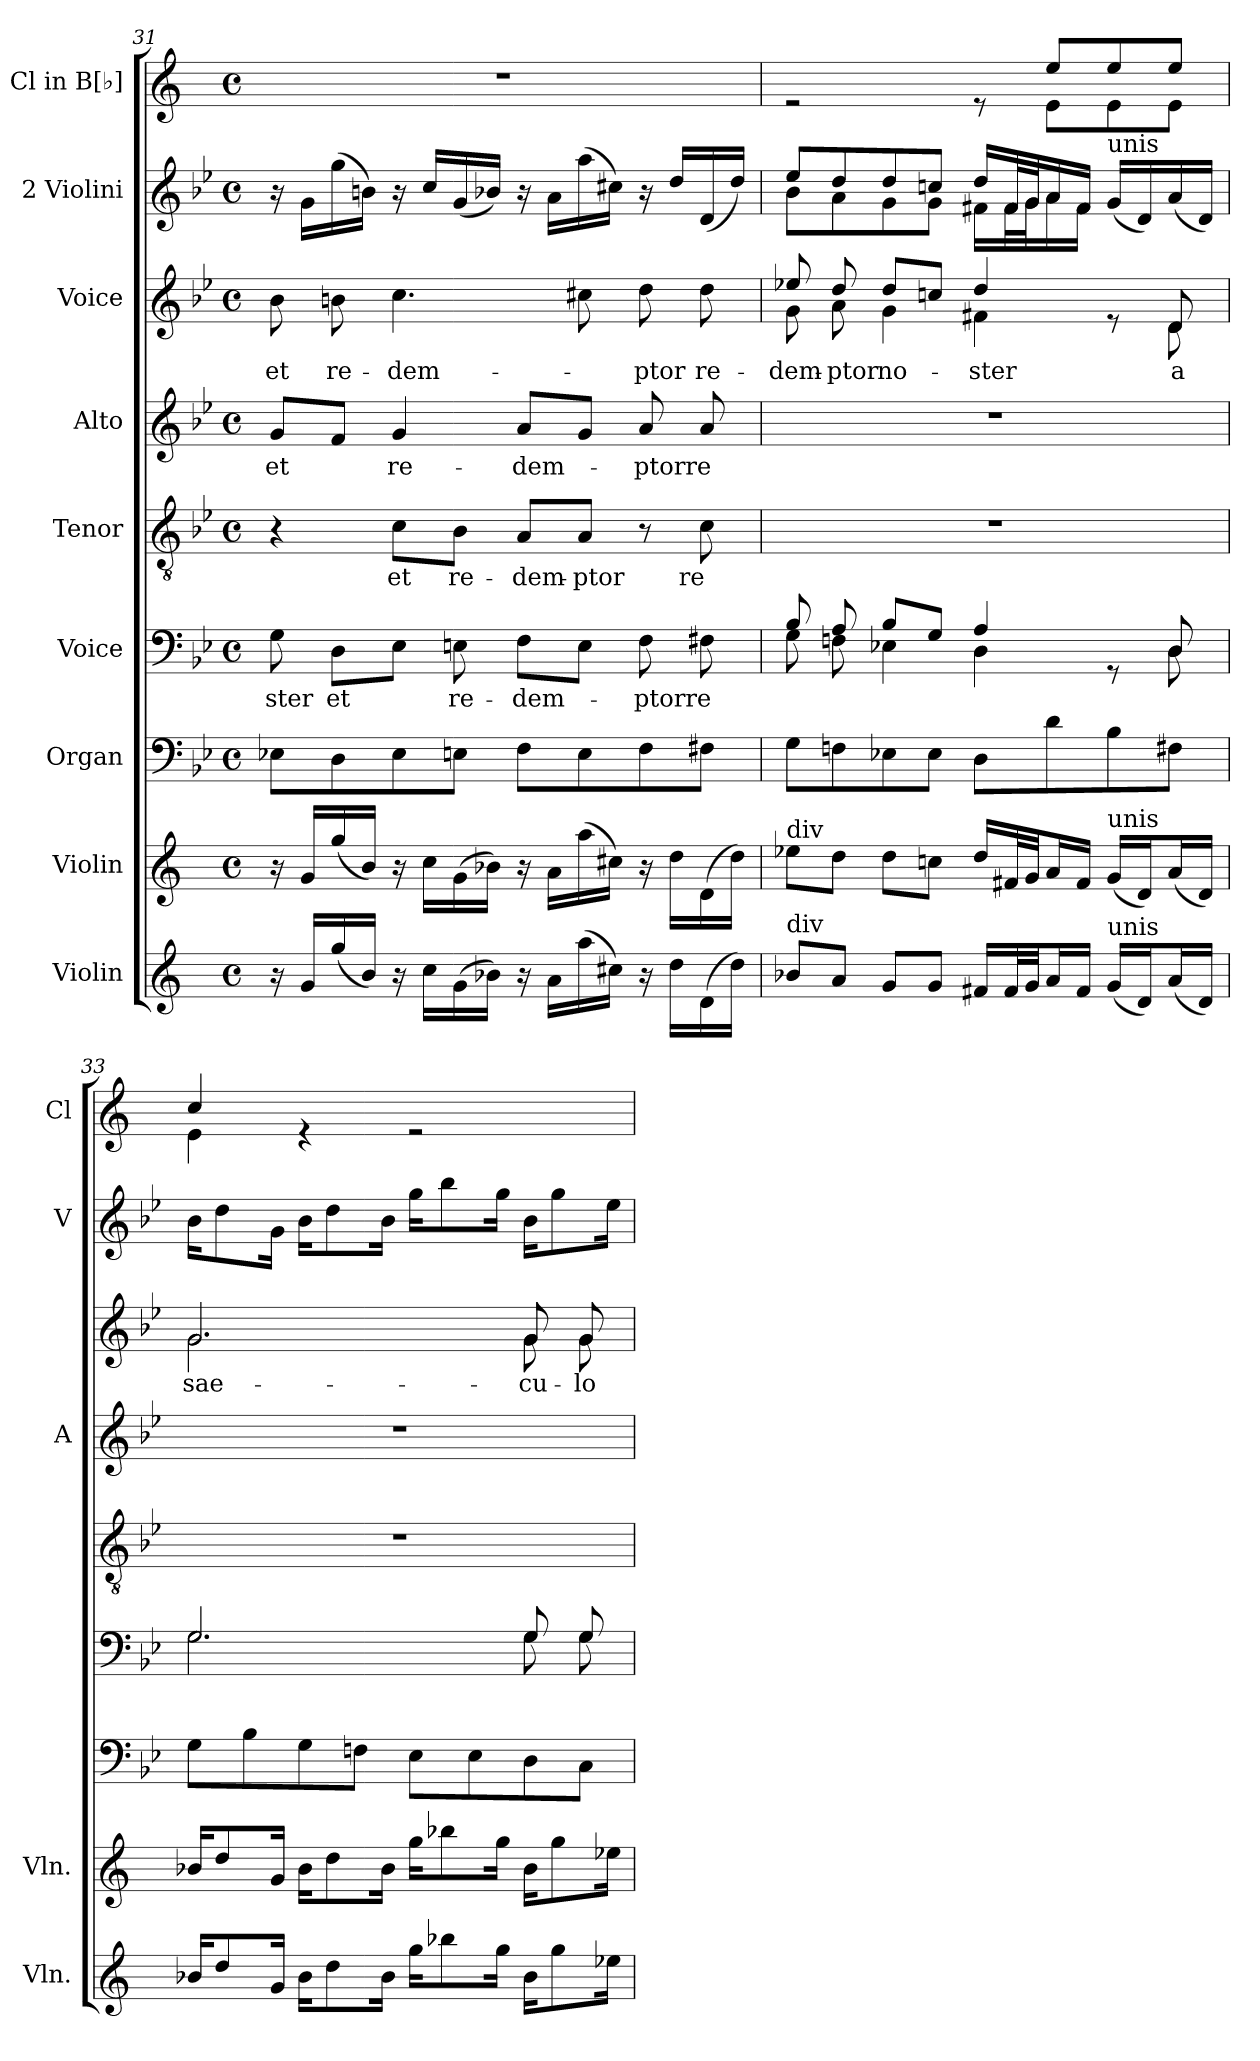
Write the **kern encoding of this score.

**kern	**kern	**kern	**kern	**text	**kern	**text	**kern	**text	**kern	**text	**kern	**kern
*part9	*part8	*part7	*part6	*part6	*part5	*part5	*part4	*part4	*part3	*part3	*part2	*part1
*staff9	*staff8	*staff7	*staff6	*staff6	*staff5	*staff5	*staff4	*staff4	*staff3	*staff3	*staff2	*staff1
*I"Violin	*I"Violin	*I"Organ	*I"Voice	*	*I"Tenor	*	*I"Alto	*	*I"Voice	*	*I"2 Violini	*I"Cl in B[♭]
*I'Vln.	*I'Vln.	*	*	*	*	*	*I'A	*	*	*	*I'V	*I'Cl
*clefG2	*clefG2	*clefF4	*clefF4	*	*clefGv2	*	*clefG2	*	*clefG2	*	*clefG2	*clefG2
*	*	*	*	*	*	*	*	*	*	*	*	*ITrd1c2
*k[]	*k[]	*k[b-e-]	*k[b-e-]	*	*k[b-e-]	*	*k[b-e-]	*	*k[b-e-]	*	*k[b-e-]	*k[b-e-]
*M4/4	*M4/4	*M4/4	*M4/4	*	*M4/4	*	*M4/4	*	*M4/4	*	*M4/4	*M4/4
*met(c)	*met(c)	*met(c)	*met(c)	*	*met(c)	*	*met(c)	*	*met(c)	*	*met(c)	*met(c)
=31	=31	=31	=31	=31	=31	=31	=31	=31	=31	=31	=31	=31
!	!	!	!	!LO:LY:b	!	!	!	!LO:LY:b	!	!LO:LY:b	!	!
16r	16r	8E-X\L	8G\	-ster	4r	.	8g/L	et	8b-\	et	16r	1r
16g/LL	16g/LL	.	.	.	.	.	.	.	.	.	16g\LL	.
!	!	!	!	!LO:LY:b	!	!	!	!	!	!LO:LY:b	!	!
(16gg/	(16gg/	8D\	8D\L	et	.	.	8f/J	.	8bn\	re-	(16gg\	.
16b/JJ)	16b/JJ)	.	.	.	.	.	.	.	.	.	16bn\JJ)	.
!	!	!	!	!	!	!LO:LY:b	!	!LO:LY:b	!	!LO:LY:b	!	!
16r	16r	8E-\	8E-\J	.	8c\L	et	4g/	re-	4.cc\	-dem-	16r	.
16cc\LL	16cc\LL	.	.	.	.	.	.	.	.	.	16cc/LL	.
!	!	!	!	!LO:LY:b	!	!LO:LY:b	!	!	!	!	!	!
(16g\	(16g\	8En\J	8En\	re-	8B-\J	re-	.	.	.	.	(16g/	.
16b-X\JJ)	16b-X\JJ)	.	.	.	.	.	.	.	.	.	16b-X/JJ)	.
!	!	!	!	!LO:LY:b	!	!LO:LY:b	!	!LO:LY:b	!	!	!	!
16r	16r	8F\L	8F\L	-dem-	8A/L	-dem-	8a/L	-dem-	.	.	16r	.
16a\LL	16a\LL	.	.	.	.	.	.	.	.	.	16a\LL	.
!	!	!	!	!	!	!LO:LY:b	!	!	!	!	!	!
(16aa\	(16aa\	8E\	8E\J	.	8A/J	-ptor	8g/J	.	8cc#X\	.	(16aa\	.
16cc#X\JJ)	16cc#X\JJ)	.	.	.	.	.	.	.	.	.	16cc#X\JJ)	.
!	!	!	!	!LO:LY:b	!	!	!	!LO:LY:b	!	!LO:LY:b	!	!
16r	16r	8F\	8F\	-ptor	8r	.	8a/	-ptor	8dd\	-ptor	16r	.
16dd\LL	16dd\LL	.	.	.	.	.	.	.	.	.	16dd/LL	.
!	!	!	!	!LO:LY:b	!	!LO:LY:b	!	!LO:LY:b	!	!LO:LY:b	!	!
(16d\	(16d\	8F#X\J	8F#X\	re	8c\	re-	8a/	re	8dd\	re-	(16d/	.
16dd\JJ)	16dd\JJ)	.	.	.	.	.	.	.	.	.	16dd/JJ)	.
!!LO:LB:g=z
=32	=32	=32	=32	=32	=32	=32	=32	=32	=32	=32	=32	=32
*	*	*	*^	*	*	*	*	*	*	*	*	*
!	!LO:TX:a:t=div	!	!	!	!	!	!	!	!	!	!	!	!
!LO:TX:a:t=div	!	!	!	!	!	!	!	!	!	!	!	!	!
!	!	!	!	!	!	!	!	!	!	!	!LO:LY:b	!	!
*	*	*	*	*	*	*	*	*	*	*^	*	*^	*^
8b-X/L	8ee-X\L	8G\L	8B-/	8G\	.	1r	.	1r	.	8ee-X/	8g\	-dem-	8ee-/L	8b-\L	2re	8ryy
!	!	!	!	!	!	!	!	!	!	!	!	!LO:LY:b	!	!	!	!
*	*	*	*	*	*	*	*	*	*	*	*	*	*	*	*v	*v
8a/J	8dd\J	8Fn\	8A/	8Fn\	.	.	.	.	.	8dd/	8a\	-ptor	8dd/	8a\	.
!	!	!	!	!	!	!	!	!	!	!	!	!LO:LY:b	!	!	!
8g/L	8dd\L	8E-X\	8B-/L	4E-X\	.	.	.	.	.	8dd/L	4g\	no-	8dd/	8g\	.
8g/J	8ccn\J	8E-\J	8G/J	.	.	.	.	.	.	8ccn/J	.	.	8ccn/J	8g\J	.
!	!	!	!	!	!	!	!	!	!	!	!	!LO:LY:b	!	!	!
16f#X/LL	16dd/LL	8D\L	4A/	4D\	.	.	.	.	.	4dd/	4f#X\	-ster	16dd/LL	16f#X\LL	8re
32f#/L	32f#X/L	.	.	.	.	.	.	.	.	.	.	.	32f#/L	32f#\L	.
32g/JJ	32g/JJ	.	.	.	.	.	.	.	.	.	.	.	32g/J	32g\J	.
*	*	*	*	*	*	*	*	*	*	*	*	*	*	*	*^
16a/L	16a/L	8d\	.	.	.	.	.	.	.	.	.	.	16a/	16a\	8dd/L	8d\L
16f#/JJ	16f#/JJ	.	.	.	.	.	.	.	.	.	.	.	16f#/JJ	16f#\JJ	.	.
!	!	!	!	!	!	!	!	!	!	!	!	!	!LO:TX:a:t=unis	!	!	!
!	!LO:TX:a:t=unis	!	!	!	!	!	!	!	!	!	!	!	!	!	!	!
!LO:TX:a:t=unis	!	!	!	!	!	!	!	!	!	!	!	!	!	!	!	!
(16g/LL	(16g/LL	8B-\	8rGG	8ryy	.	.	.	.	.	8re	8ryy	.	(16g/LL	4ryy	8dd/	8d\
16d/J)	16d/J)	.	.	.	.	.	.	.	.	.	.	.	16d/)	.	.	.
!	!	!	!	!	!	!	!	!	!	!	!	!LO:LY:b	!	!	!	!
(16a/L	(16a/L	8F#X\J	8D/	8D\	.	.	.	.	.	8d/	8d\	a	(16a/	.	8dd/J	8d\J
16d/JJ)	16d/JJ)	.	.	.	.	.	.	.	.	.	.	.	16d/JJ)	.	.	.
*	*	*	*	*	*	*	*	*	*	*	*	*	*v	*v	*	*
=33	=33	=33	=33	=33	=33	=33	=33	=33	=33	=33	=33	=33	=33	=33	=33
!	!	!	!	!	!	!	!	!	!	!	!	!LO:LY:b	!	!	!
16b-X/KL	16b-X/KL	8G\L	2.G/	2.G\	.	1r	.	1r	.	2.g/	2.g\	sae-	16b-\KL	4b-/	4d\
8dd/	8dd/	.	.	.	.	.	.	.	.	.	.	.	8dd\	.	.
.	.	8B-\	.	.	.	.	.	.	.	.	.	.	.	.	.
16g/Jk	16g/Jk	.	.	.	.	.	.	.	.	.	.	.	16g\Jk	.	.
16b-\KL	16b-\KL	8G\	.	.	.	.	.	.	.	.	.	.	16b-\KL	4re	2.ryy
8dd\	8dd\	.	.	.	.	.	.	.	.	.	.	.	8dd\	.	.
.	.	8Fn\J	.	.	.	.	.	.	.	.	.	.	.	.	.
16b-\Jk	16b-\Jk	.	.	.	.	.	.	.	.	.	.	.	16b-\Jk	.	.
16gg\KL	16gg\KL	8E-\L	.	.	.	.	.	.	.	.	.	.	16gg\KL	2re	.
8bb-X\	8bb-X\	.	.	.	.	.	.	.	.	.	.	.	8bb-\	.	.
.	.	8E-\	.	.	.	.	.	.	.	.	.	.	.	.	.
16gg\Jk	16gg\Jk	.	.	.	.	.	.	.	.	.	.	.	16gg\Jk	.	.
!	!	!	!	!	!	!	!	!	!	!	!	!LO:LY:b	!	!	!
16b-\KL	16b-\KL	8D\	8G/	8G\	.	.	.	.	.	8g/	8g\	-cu-	16b-\KL	.	.
8gg\	8gg\	.	.	.	.	.	.	.	.	.	.	.	8gg\	.	.
!	!	!	!	!	!	!	!	!	!	!	!	!LO:LY:b	!	!	!
.	.	8C\J	8G/	8G\	.	.	.	.	.	8g/	8g\	-lo	.	.	.
16ee-X\Jk	16ee-X\Jk	.	.	.	.	.	.	.	.	.	.	.	16ee-\Jk	.	.
*	*	*	*v	*v	*	*	*	*	*	*v	*v	*	*	*v	*v
=	=	=	=	=	=	=	=	=	=	=	=	=
*-	*-	*-	*-	*-	*-	*-	*-	*-	*-	*-	*-	*-
